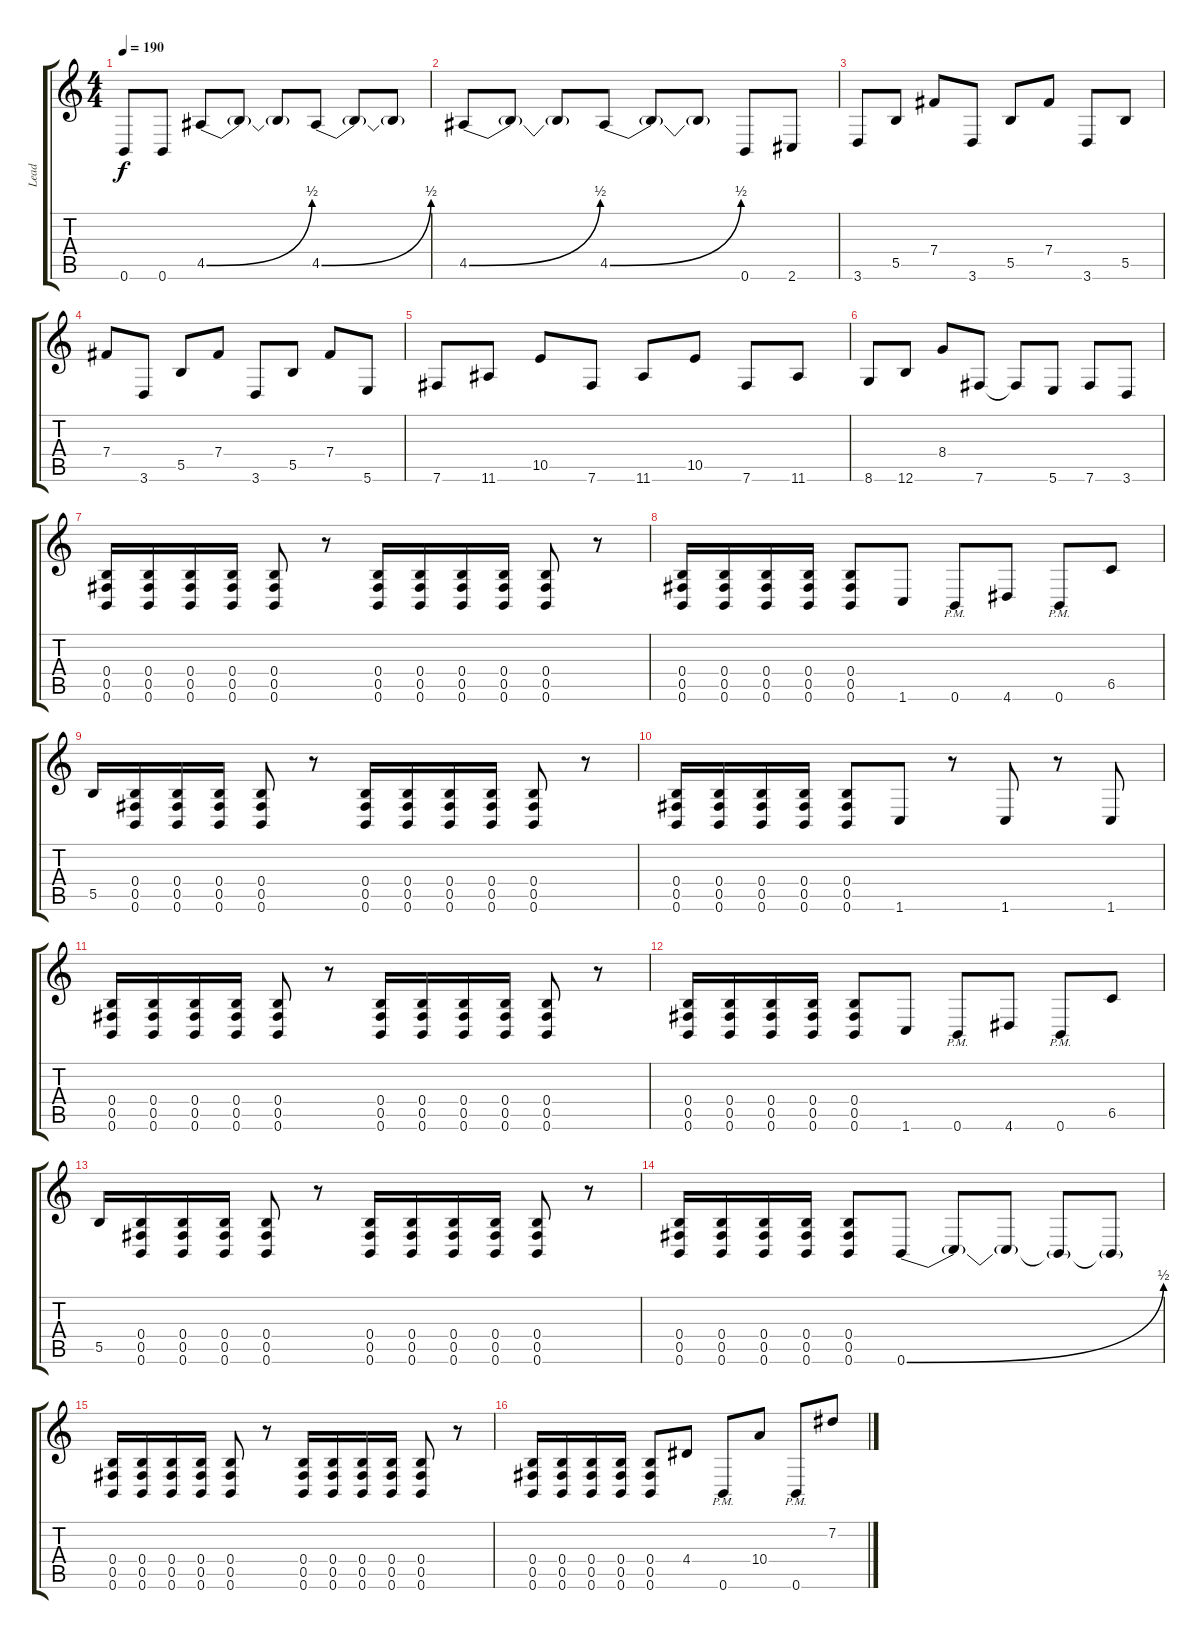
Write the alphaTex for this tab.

\track ("Lead" "Lead") {instrument distortionguitar}
\staff {score tabs}
\tuning (Db4 Ab3 E3 B2 Gb2 B1) {hide}
\ts (4 4)
\tempo 190
\clef g2
\ks c
0.6.8{dy f} 0.6.8 4.5{be (bend 0 0 60 2)}.8 4.5{t}.8 4.5{t}.8 4.5{be (bend 0 0 60 2)}.8 4.5{t}.8 4.5{t}.8 |
4.5{be (bend 0 0 60 2)}.8 4.5{t}.8 4.5{t}.8 4.5{be (bend 0 0 60 2)}.8 4.5{t}.8 4.5{t}.8 0.6.8 2.6.8 |
3.6.8 5.5.8 7.4.8 3.6.8 5.5.8 7.4.8 3.6.8 5.5.8 |
7.4.8 3.6.8 5.5.8 7.4.8 3.6.8 5.5.8 7.4.8 5.6.8 |
7.6.8 11.6.8 10.5.8 7.6.8 11.6.8 10.5.8 7.6.8 11.6.8 |
8.6.8 12.6.8 8.4.8 7.6.8 7.6{t}.8 5.6.8 7.6.8 3.6.8 |
(0.4 0.5 0.6).16 (0.4 0.5 0.6).16 (0.4 0.5 0.6).16 (0.4 0.5 0.6).16 (0.4 0.5 0.6).8 r.8 (0.4 0.5 0.6).16 (0.4 0.5 0.6).16 (0.4 0.5 0.6).16 (0.4 0.5 0.6).16 (0.4 0.5 0.6).8 r.8 |
(0.4 0.5 0.6).16 (0.4 0.5 0.6).16 (0.4 0.5 0.6).16 (0.4 0.5 0.6).16 (0.4 0.5 0.6).8 1.6.8 0.6{pm}.8 4.6.8 0.6{pm}.8 6.5.8 |
5.5.16 (0.4 0.5 0.6).16 (0.4 0.5 0.6).16 (0.4 0.5 0.6).16 (0.4 0.5 0.6).8 r.8 (0.4 0.5 0.6).16 (0.4 0.5 0.6).16 (0.4 0.5 0.6).16 (0.4 0.5 0.6).16 (0.4 0.5 0.6).8 r.8 |
(0.4 0.5 0.6).16 (0.4 0.5 0.6).16 (0.4 0.5 0.6).16 (0.4 0.5 0.6).16 (0.4 0.5 0.6).8 1.6.8 r.8 1.6.8 r.8 1.6.8 |
(0.4 0.5 0.6).16 (0.4 0.5 0.6).16 (0.4 0.5 0.6).16 (0.4 0.5 0.6).16 (0.4 0.5 0.6).8 r.8 (0.4 0.5 0.6).16 (0.4 0.5 0.6).16 (0.4 0.5 0.6).16 (0.4 0.5 0.6).16 (0.4 0.5 0.6).8 r.8 |
(0.4 0.5 0.6).16 (0.4 0.5 0.6).16 (0.4 0.5 0.6).16 (0.4 0.5 0.6).16 (0.4 0.5 0.6).8 1.6.8 0.6{pm}.8 4.6.8 0.6{pm}.8 6.5.8 |
5.5.16 (0.4 0.5 0.6).16 (0.4 0.5 0.6).16 (0.4 0.5 0.6).16 (0.4 0.5 0.6).8 r.8 (0.4 0.5 0.6).16 (0.4 0.5 0.6).16 (0.4 0.5 0.6).16 (0.4 0.5 0.6).16 (0.4 0.5 0.6).8 r.8 |
(0.4 0.5 0.6).16 (0.4 0.5 0.6).16 (0.4 0.5 0.6).16 (0.4 0.5 0.6).16 (0.4 0.5 0.6).8 0.6{be (bend 0 0 60 2)}.8 0.6{t}.8 0.6{t}.8 0.6{t}.8 0.6{t}.8 |
(0.4 0.5 0.6).16 (0.4 0.5 0.6).16 (0.4 0.5 0.6).16 (0.4 0.5 0.6).16 (0.4 0.5 0.6).8 r.8 (0.4 0.5 0.6).16 (0.4 0.5 0.6).16 (0.4 0.5 0.6).16 (0.4 0.5 0.6).16 (0.4 0.5 0.6).8 r.8 |
(0.4 0.5 0.6).16 (0.4 0.5 0.6).16 (0.4 0.5 0.6).16 (0.4 0.5 0.6).16 (0.4 0.5 0.6).8 4.4.8 0.6{pm}.8 10.4.8 0.6{pm}.8 7.2.8
